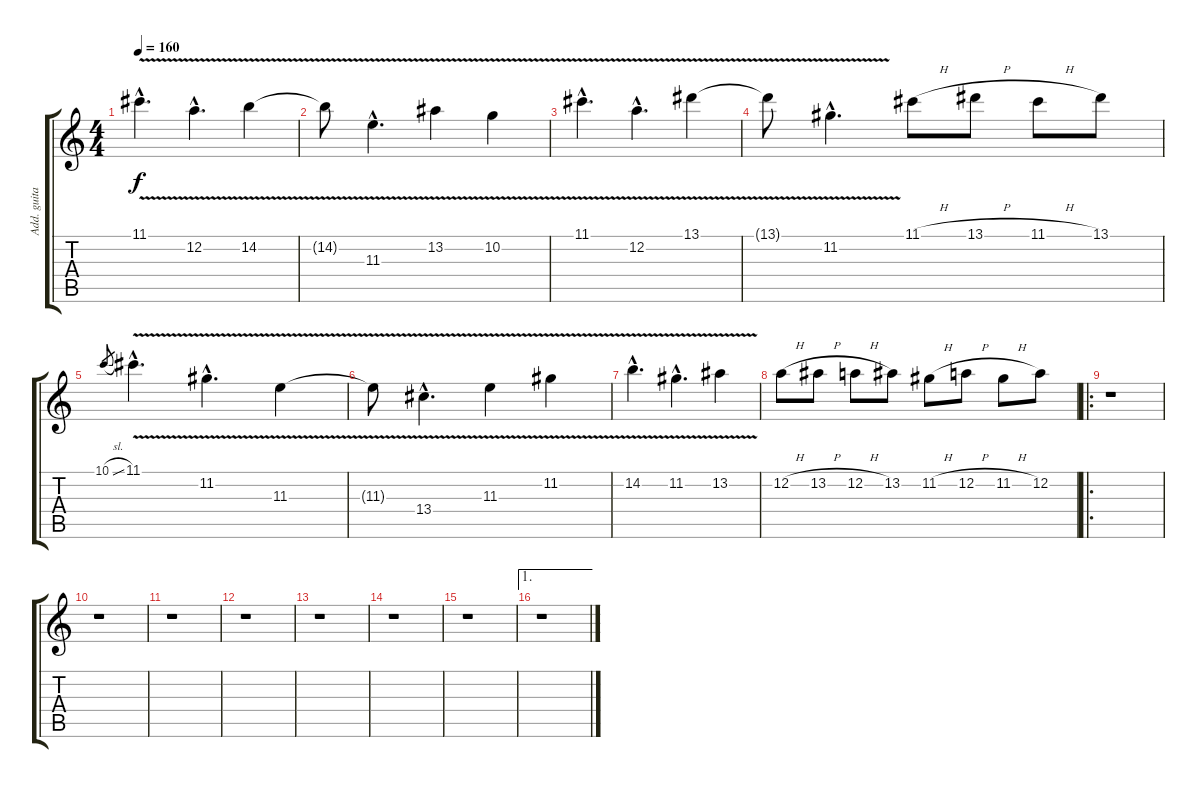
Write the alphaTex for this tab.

\track ("Add. guitar" "Add. guita") {instrument distortionguitar}
\staff {score tabs}
\tuning (D4 A3 F3 C3 G2 C2) {hide}
\ts (4 4)
\tempo 160
\clef g2
\ks c
11.1{v hac}.4{d dy f} 12.2{v hac}.4{d} 14.2{v}.4 |
14.2{t}.8 11.3{v hac}.4{d} 13.2{v}.4 10.2{v}.4 |
11.1{v hac}.4{d} 12.2{v hac}.4{d} 13.1{v}.4 |
13.1{t}.8 11.2{v hac}.4{d} 11.1{h}.8 13.1{h}.8 11.1{h}.8 13.1.8 |
10.1{sl}.8{gr} 11.1{v hac}.4{d} 11.2{v hac}.4{d} 11.3{v}.4 |
11.3{t}.8 13.4{v hac}.4{d} 11.3{v}.4 11.2{v}.4 |
14.2{v hac}.4{d} 11.2{v hac}.4{d} 13.2{v}.4 |
12.2{h}.8 13.2{h}.8 12.2{h}.8 13.2.8 11.2{h}.8 12.2{h}.8 11.2{h}.8 12.2.8 |
\ro
r.1 |
r.1 |
r.1 |
r.1 |
r.1 |
r.1 |
r.1 |
\ae 1
r.1
